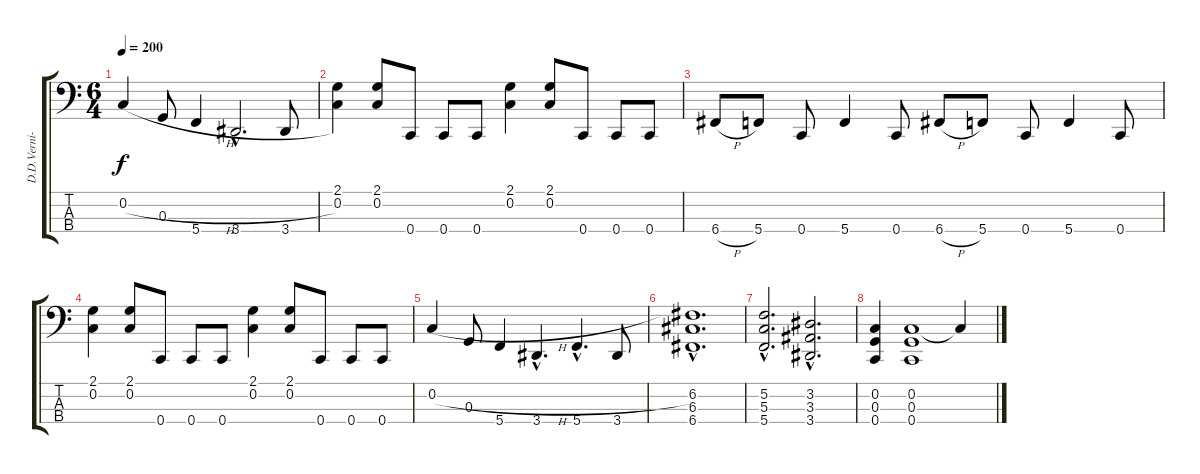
\track ("D.D.Verni- bass" "D.D.Verni-") {instrument slapbass1}
\staff {score tabs}
\tuning (F2 C2 G1 C1) {hide}
\ts (6 4)
\tempo 200
\clef f4
\ks c
0.2{h}.4{dy f} 0.3.8 5.4.4 3.4{hac}.2{d} 3.4.8 |
(2.1 0.2).4 (2.1 0.2).8 0.4.8 0.4.8 0.4.8 (2.1 0.2).4 (2.1 0.2).8 0.4.8 0.4.8 0.4.8 |
6.4{h}.8 5.4.8 0.4.8 5.4.4 0.4.8 6.4{h}.8 5.4.8 0.4.8 5.4.4 0.4.8 |
(2.1 0.2).4 (2.1 0.2).8 0.4.8 0.4.8 0.4.8 (2.1 0.2).4 (2.1 0.2).8 0.4.8 0.4.8 0.4.8 |
0.2{h}.4 0.3.8 5.4.4 3.4{hac}.4{d} 5.4{hac}.4{d} 3.4.8 |
(6.2{hac} 6.3{hac} 6.4{hac}).1{d} |
(5.2{hac} 5.3{hac} 5.4{hac}).2{d} (3.2{hac} 3.3{hac} 3.4{hac}).2{d} |
(0.2 0.3 0.4).4 (0.2 0.3 0.4).1 0.2{t}.4
